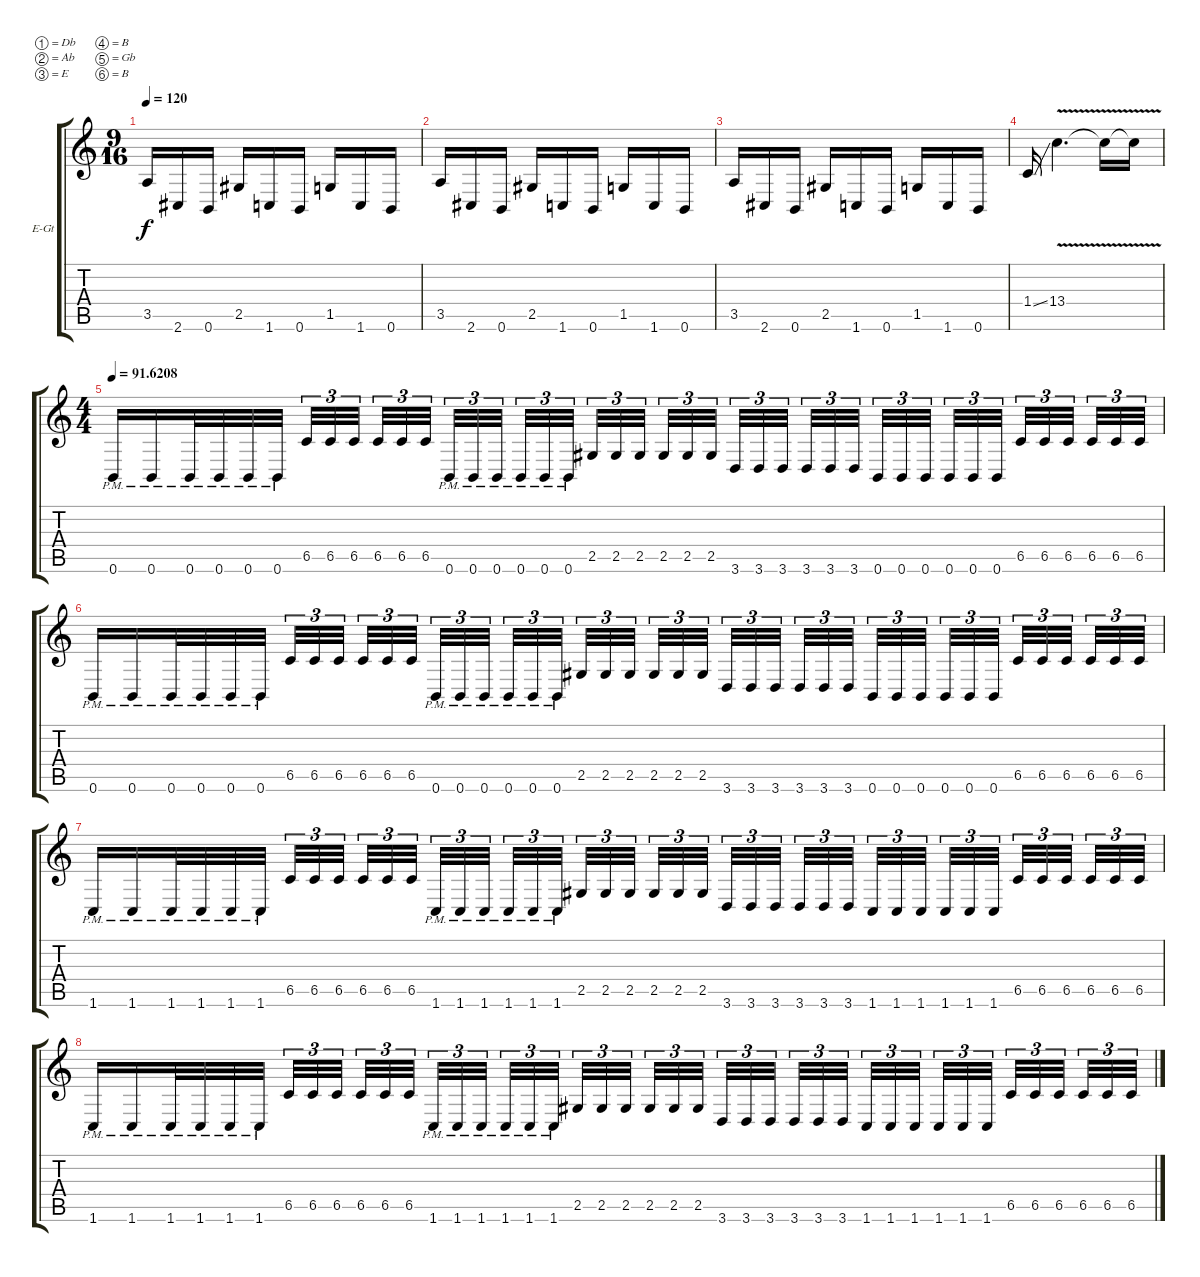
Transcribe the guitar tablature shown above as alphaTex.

\defaultSystemsLayout 4
\bracketExtendMode groupsimilarinstruments
\firstSystemTrackNameOrientation horizontal
\otherSystemsTrackNameOrientation horizontal
\track ("Electric Guitar" "E-Gt") {instrument distortionguitar}
\staff {score tabs}
\tuning (Db4 Ab3 E3 B2 Gb2 B1)
\ts (9 16)
\tempo 120
\clef g2
\ks c
3.5.16{dy f} 2.6.16 0.6.16 2.5.16 1.6.16 0.6.16 1.5.16 1.6.16 0.6.16 |
3.5.16 2.6.16 0.6.16 2.5.16 1.6.16 0.6.16 1.5.16 1.6.16 0.6.16 |
3.5.16 2.6.16 0.6.16 2.5.16 1.6.16 0.6.16 1.5.16 1.6.16 0.6.16 |
1.4{ss}.16 13.4{v}.4{d} 13.4{v t}.16 13.4{v t}.16 |
\ts (4 4)
\tempo
91.6208 0.6{pm}.16 0.6{pm}.16 0.6{pm}.32 0.6{pm}.32 0.6{pm}.32 0.6{pm}.32 6.5.32{tu (3 2)} 6.5.32{tu (3 2)} 6.5.32{tu (3 2)} 6.5.32{tu (3 2)} 6.5.32{tu (3 2)} 6.5.32{tu (3 2)} 0.6{pm}.32{tu (3 2)} 0.6{pm}.32{tu (3 2)} 0.6{pm}.32{tu (3 2)} 0.6{pm}.32{tu (3 2)} 0.6{pm}.32{tu (3 2)} 0.6{pm}.32{tu (3 2)} 2.5.32{tu (3 2)} 2.5.32{tu (3 2)} 2.5.32{tu (3 2)} 2.5.32{tu (3 2)} 2.5.32{tu (3 2)} 2.5.32{tu (3 2)} 3.6.32{tu (3 2)} 3.6.32{tu (3 2)} 3.6.32{tu (3 2)} 3.6.32{tu (3 2)} 3.6.32{tu (3 2)} 3.6.32{tu (3 2)} 0.6.32{tu (3 2)} 0.6.32{tu (3 2)} 0.6.32{tu (3 2)} 0.6.32{tu (3 2)} 0.6.32{tu (3 2)} 0.6.32{tu (3 2)} 6.5.32{tu (3 2)} 6.5.32{tu (3 2)} 6.5.32{tu (3 2)} 6.5.32{tu (3 2)} 6.5.32{tu (3 2)} 6.5.32{tu (3 2)} |
0.6{pm}.16 0.6{pm}.16 0.6{pm}.32 0.6{pm}.32 0.6{pm}.32 0.6{pm}.32 6.5.32{tu (3 2)} 6.5.32{tu (3 2)} 6.5.32{tu (3 2)} 6.5.32{tu (3 2)} 6.5.32{tu (3 2)} 6.5.32{tu (3 2)} 0.6{pm}.32{tu (3 2)} 0.6{pm}.32{tu (3 2)} 0.6{pm}.32{tu (3 2)} 0.6{pm}.32{tu (3 2)} 0.6{pm}.32{tu (3 2)} 0.6{pm}.32{tu (3 2)} 2.5.32{tu (3 2)} 2.5.32{tu (3 2)} 2.5.32{tu (3 2)} 2.5.32{tu (3 2)} 2.5.32{tu (3 2)} 2.5.32{tu (3 2)} 3.6.32{tu (3 2)} 3.6.32{tu (3 2)} 3.6.32{tu (3 2)} 3.6.32{tu (3 2)} 3.6.32{tu (3 2)} 3.6.32{tu (3 2)} 0.6.32{tu (3 2)} 0.6.32{tu (3 2)} 0.6.32{tu (3 2)} 0.6.32{tu (3 2)} 0.6.32{tu (3 2)} 0.6.32{tu (3 2)} 6.5.32{tu (3 2)} 6.5.32{tu (3 2)} 6.5.32{tu (3 2)} 6.5.32{tu (3 2)} 6.5.32{tu (3 2)} 6.5.32{tu (3 2)} |
1.6{pm}.16 1.6{pm}.16 1.6{pm}.32 1.6{pm}.32 1.6{pm}.32 1.6{pm}.32 6.5.32{tu (3 2)} 6.5.32{tu (3 2)} 6.5.32{tu (3 2)} 6.5.32{tu (3 2)} 6.5.32{tu (3 2)} 6.5.32{tu (3 2)} 1.6{pm}.32{tu (3 2)} 1.6{pm}.32{tu (3 2)} 1.6{pm}.32{tu (3 2)} 1.6{pm}.32{tu (3 2)} 1.6{pm}.32{tu (3 2)} 1.6{pm}.32{tu (3 2)} 2.5.32{tu (3 2)} 2.5.32{tu (3 2)} 2.5.32{tu (3 2)} 2.5.32{tu (3 2)} 2.5.32{tu (3 2)} 2.5.32{tu (3 2)} 3.6.32{tu (3 2)} 3.6.32{tu (3 2)} 3.6.32{tu (3 2)} 3.6.32{tu (3 2)} 3.6.32{tu (3 2)} 3.6.32{tu (3 2)} 1.6.32{tu (3 2)} 1.6.32{tu (3 2)} 1.6.32{tu (3 2)} 1.6.32{tu (3 2)} 1.6.32{tu (3 2)} 1.6.32{tu (3 2)} 6.5.32{tu (3 2)} 6.5.32{tu (3 2)} 6.5.32{tu (3 2)} 6.5.32{tu (3 2)} 6.5.32{tu (3 2)} 6.5.32{tu (3 2)} |
1.6{pm}.16 1.6{pm}.16 1.6{pm}.32 1.6{pm}.32 1.6{pm}.32 1.6{pm}.32 6.5.32{tu (3 2)} 6.5.32{tu (3 2)} 6.5.32{tu (3 2)} 6.5.32{tu (3 2)} 6.5.32{tu (3 2)} 6.5.32{tu (3 2)} 1.6{pm}.32{tu (3 2)} 1.6{pm}.32{tu (3 2)} 1.6{pm}.32{tu (3 2)} 1.6{pm}.32{tu (3 2)} 1.6{pm}.32{tu (3 2)} 1.6{pm}.32{tu (3 2)} 2.5.32{tu (3 2)} 2.5.32{tu (3 2)} 2.5.32{tu (3 2)} 2.5.32{tu (3 2)} 2.5.32{tu (3 2)} 2.5.32{tu (3 2)} 3.6.32{tu (3 2)} 3.6.32{tu (3 2)} 3.6.32{tu (3 2)} 3.6.32{tu (3 2)} 3.6.32{tu (3 2)} 3.6.32{tu (3 2)} 1.6.32{tu (3 2)} 1.6.32{tu (3 2)} 1.6.32{tu (3 2)} 1.6.32{tu (3 2)} 1.6.32{tu (3 2)} 1.6.32{tu (3 2)} 6.5.32{tu (3 2)} 6.5.32{tu (3 2)} 6.5.32{tu (3 2)} 6.5.32{tu (3 2)} 6.5.32{tu (3 2)} 6.5.32{tu (3 2)}
